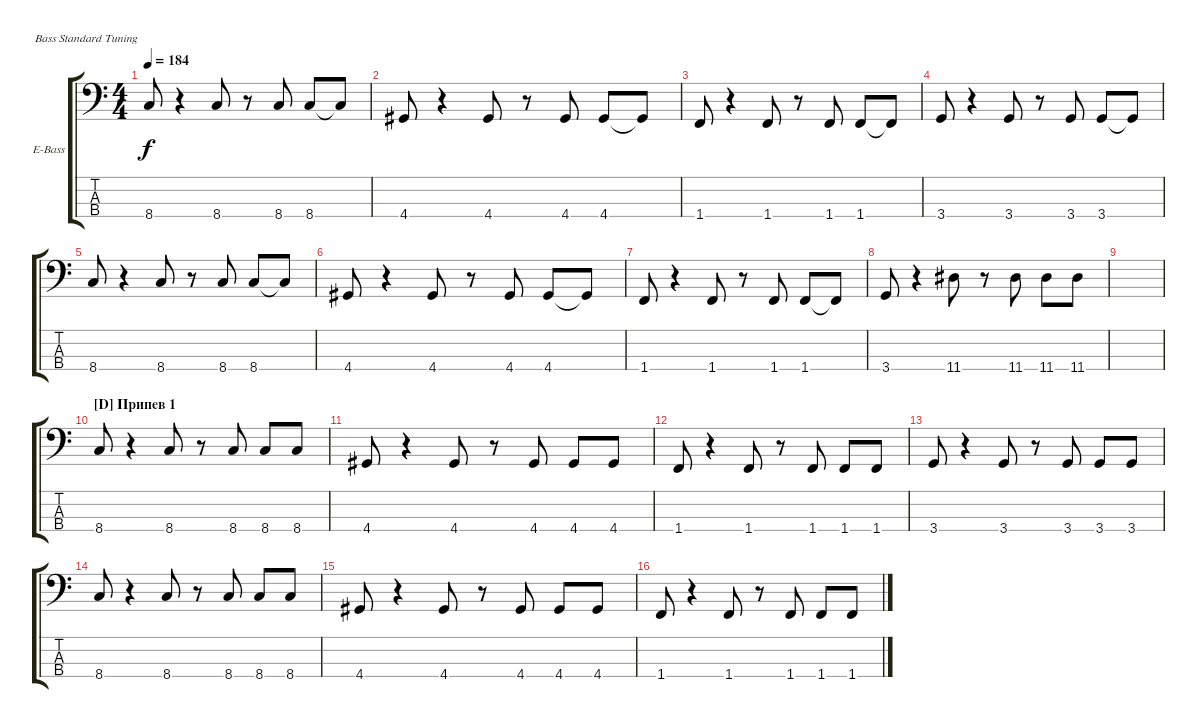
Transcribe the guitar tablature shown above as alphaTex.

\bracketExtendMode groupsimilarinstruments
\firstSystemTrackNameOrientation horizontal
\otherSystemsTrackNameOrientation horizontal
\track ("Äîðîæêà 3" "E-Bass") {instrument electricbasspick}
\staff {score tabs}
\tuning (G2 D2 A1 E1)
\ts (4 4)
\tempo 184
\clef f4
\ks c
8.4.8{dy f} r.4 8.4.8 r.8 8.4.8 8.4.8 8.4{t}.8 |
4.4.8 r.4 4.4.8 r.8 4.4.8 4.4.8 4.4{t}.8 |
1.4.8 r.4 1.4.8 r.8 1.4.8 1.4.8 1.4{t}.8 |
3.4.8 r.4 3.4.8 r.8 3.4.8 3.4.8 3.4{t}.8 |
8.4.8 r.4 8.4.8 r.8 8.4.8 8.4.8 8.4{t}.8 |
4.4.8 r.4 4.4.8 r.8 4.4.8 4.4.8 4.4{t}.8 |
1.4.8 r.4 1.4.8 r.8 1.4.8 1.4.8 1.4{t}.8 |
3.4.8 r.4 11.4.8 r.8 11.4.8 11.4.8 11.4.8 |
|
\section ("D" "Припев 1")
8.4.8 r.4 8.4.8 r.8 8.4.8 8.4.8 8.4.8 |
4.4.8 r.4 4.4.8 r.8 4.4.8 4.4.8 4.4.8 |
1.4.8 r.4 1.4.8 r.8 1.4.8 1.4.8 1.4.8 |
3.4.8 r.4 3.4.8 r.8 3.4.8 3.4.8 3.4.8 |
8.4.8 r.4 8.4.8 r.8 8.4.8 8.4.8 8.4.8 |
4.4.8 r.4 4.4.8 r.8 4.4.8 4.4.8 4.4.8 |
1.4.8 r.4 1.4.8 r.8 1.4.8 1.4.8 1.4.8
